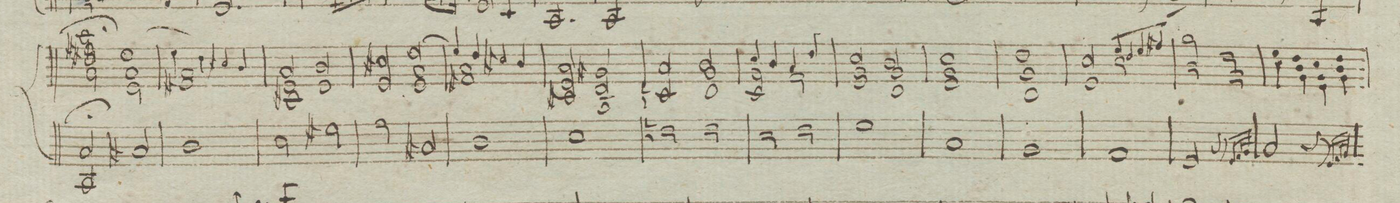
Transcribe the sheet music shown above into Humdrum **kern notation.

**kern	**fba	**dynam
*I"Organo	*	*
*clefF4	*	*
*k[]	*	*
*met(c|)	*	*
*M2/2	*	*
*^	*	*
2C/;	2CC\	.	.
*v	*v	*	*
2C#X/	.	.
=124	=124	=124
1D\	.	.
=125	=125	=125
2E\	.	.
2G#X\	.	.
=126	=126	=126
2A\	.	.
2C#X/	.	.
=127	=127	=127
1D\	.	.
=128	=128	=128
1E\	.	.
=129	=129	=129
2Fn\	.	.
2F\	.	.
=130	=130	=130
2E\	.	.
2F\	.	.
=131	=131	=131
1G\	.	.
=132	=132	=132
1C/	.	.
=133	=133	=133
1BB/	.	.
=134	=134	=134
1ryy	.	.
=135	=135	=135
1AA/	.	.
=136	=136	=136
2GG/	.	.
4r	.	.
8r	.	.
16GG/LL	.	.
32AA/L	.	.
32BB/JJJ	.	.
=137	=137	=137
2C/	.	.
4r	.	.
8r	.	.
16GG/LL	.	.
32AA/L	.	.
32BB/JJJ	.	.
=138	=138	=138
*-	*-	*-
